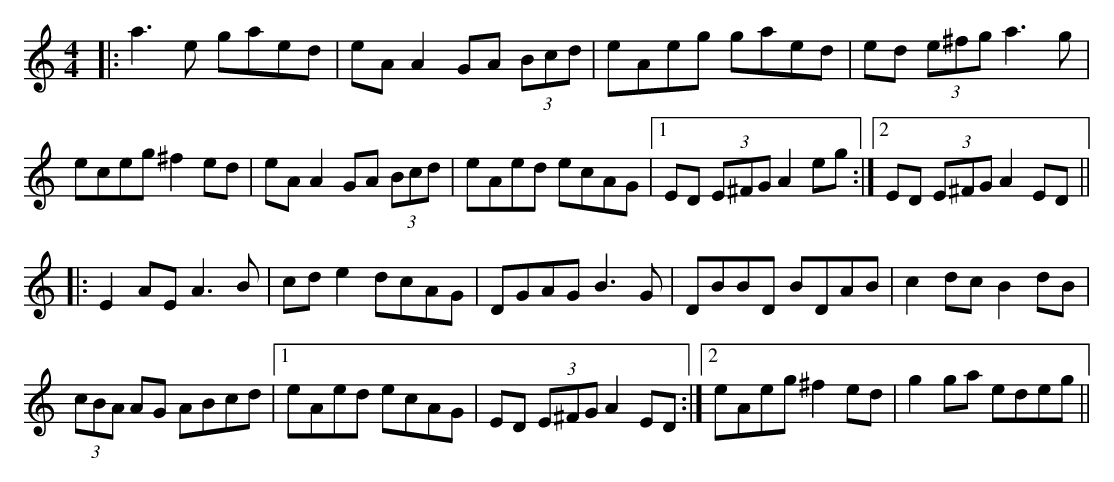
X:1
M:4/4
K:C
|:a3 e gaed|eA A2 GA (3Bcd|eAeg gaed|ed (3e^fg a3 g|
eceg ^f2 ed|eA A2 GA (3Bcd|eAed ecAG|1 ED (3E^FG A2 eg:|2 ED (3E^FG A2 ED||
|:E2 AE A3 B|cd e2 dcAG|DGAG B3 G|DBBD BDAB|c2 dc B2 dB|
(3cBA AG ABcd|1 eAed ecAG|ED (3E^FG A2 ED:|2 eAeg ^f2 ed|g2 ga edeg||
